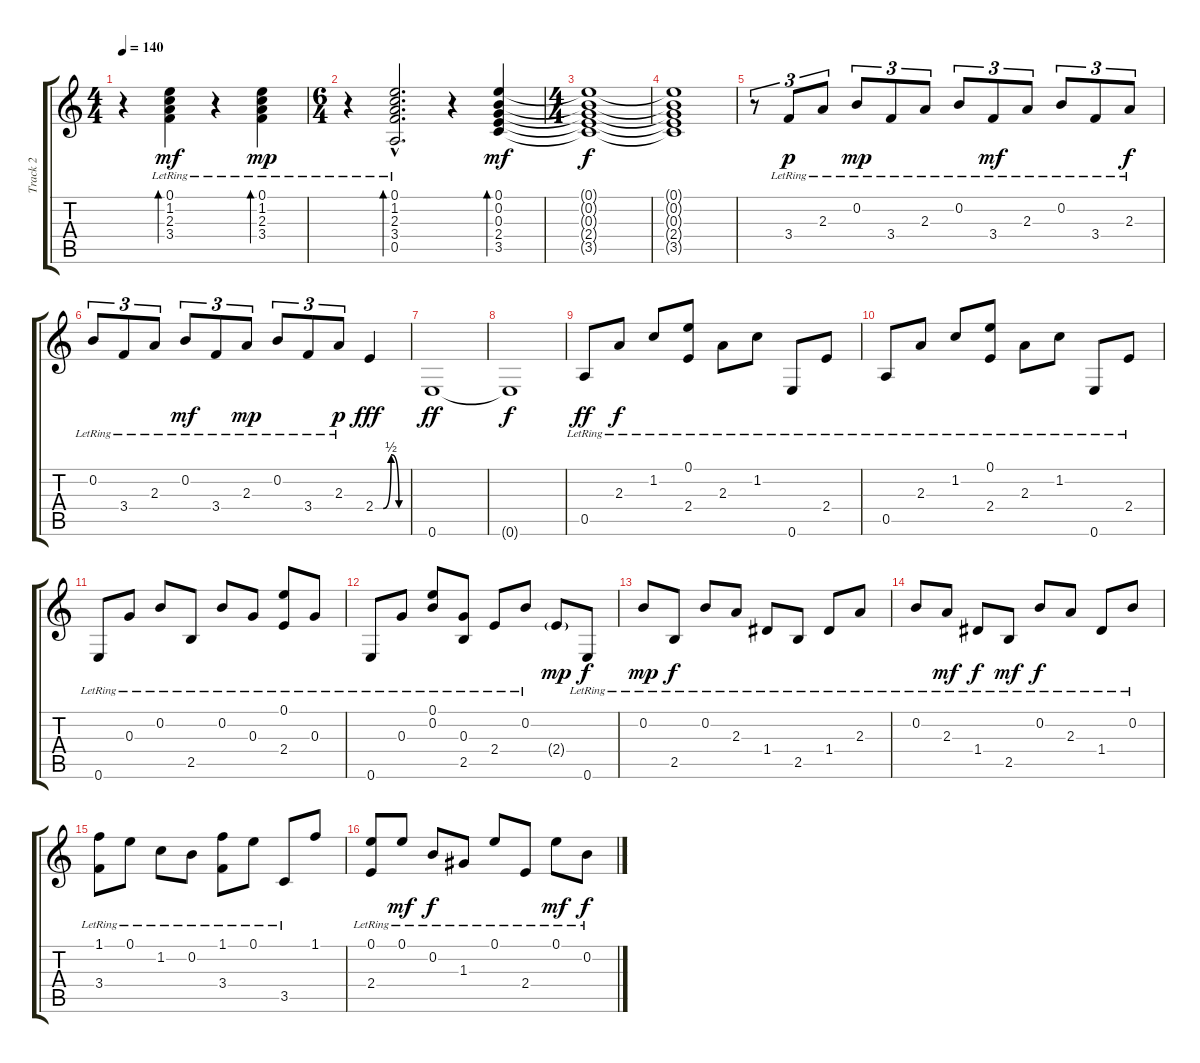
\track ("Track 2" "Track 2") {instrument acousticguitarsteel}
\staff {score tabs}
\tuning (E4 B3 G3 D3 A2 E2) {hide}
\ts (4 4)
\tempo 140
\clef g2
\ks c
r.4{dy mp} (0.1{lr} 1.2{lr} 2.3{lr} 3.4{lr}).4{bd 240 dy mf} r.4 (0.1{lr} 1.2{lr} 2.3{lr} 3.4{lr}).4{bd 120 dy mp} |
\ts (6 4)
r.4 (0.1{hac lr} 1.2{hac lr} 2.3{hac lr} 3.4{hac lr} 0.5{hac lr}).2{d bd 60} r.4 (0.1 0.2 0.3 2.4 3.5).4{bd 240 dy mf} |
\ts (4 4)
(0.1{t} 0.2{t} 0.3{t} 2.4{t} 3.5{t}).1{dy f} |
(0.1{t} 0.2{t} 0.3{t} 2.4{t} 3.5{t}).1 |
r.8{tu (3 2)} 3.4{lr}.8{tu (3 2) dy p} 2.3{lr}.8{tu (3 2)} 0.2{lr}.8{tu (3 2) dy mp} 3.4{lr}.8{tu (3 2)} 2.3{lr}.8{tu (3 2)} 0.2{lr}.8{tu (3 2)} 3.4{lr}.8{tu (3 2) dy mf} 2.3{lr}.8{tu (3 2)} 0.2{lr}.8{tu (3 2)} 3.4{lr}.8{tu (3 2)} 2.3{lr}.8{tu (3 2) dy f} |
0.2{lr}.8{tu (3 2)} 3.4{lr}.8{tu (3 2)} 2.3{lr}.8{tu (3 2)} 0.2{lr}.8{tu (3 2) dy mf} 3.4{lr}.8{tu (3 2)} 2.3{lr}.8{tu (3 2) dy mp} 0.2{lr}.8{tu (3 2)} 3.4{lr}.8{tu (3 2)} 2.3{lr}.8{tu (3 2) dy p} 2.4{be (custom 0 0 15 0 30 2 45 0 60 0)}.4{dy fff} |
0.6.1{dy ff} |
0.6{t}.1{dy f} |
0.5{lr}.8{dy ff} 2.3{lr}.8{dy f} 1.2{lr}.8 (0.1{lr} 2.4{lr}).8 2.3{lr}.8 1.2{lr}.8 0.6{lr}.8 2.4{lr}.8 |
0.5{lr}.8 2.3{lr}.8 1.2{lr}.8 (0.1{lr} 2.4{lr}).8 2.3{lr}.8 1.2{lr}.8 0.6{lr}.8 2.4{lr}.8 |
0.6{lr}.8 0.3{lr}.8 0.2{lr}.8 2.5{lr}.8 0.2{lr}.8 0.3{lr}.8 (0.1{lr} 2.4{lr}).8 0.3{lr}.8 |
0.6{lr}.8 0.3{lr}.8 (0.1{lr} 0.2{lr}).8 (0.3{lr} 2.5{lr}).8 2.4{lr}.8 0.2{lr}.8 2.4{g}.8{dy mp} 0.6{lr}.8{dy f} |
0.2{lr}.8{dy mp} 2.5{lr}.8{dy f} 0.2{lr}.8 2.3{lr}.8 1.4{lr}.8 2.5{lr}.8 1.4{lr}.8 2.3{lr}.8 |
0.2{lr}.8 2.3{lr}.8{dy mf} 1.4{lr}.8{dy f} 2.5{lr}.8{dy mf} 0.2{lr}.8{dy f} 2.3{lr}.8 1.4{lr}.8 0.2{lr}.8 |
(1.1{lr} 3.4{lr}).8 0.1{lr}.8 1.2{lr}.8 0.2{lr}.8 (1.1{lr} 3.4{lr}).8 0.1{lr}.8 3.5{lr}.8 1.1.8 |
(0.1{lr} 2.4{lr}).8 0.1{lr}.8{dy mf} 0.2{lr}.8{dy f} 1.3{lr}.8 0.1{lr}.8 2.4{lr}.8 0.1{lr}.8{dy mf} 0.2{lr}.8{dy f}
